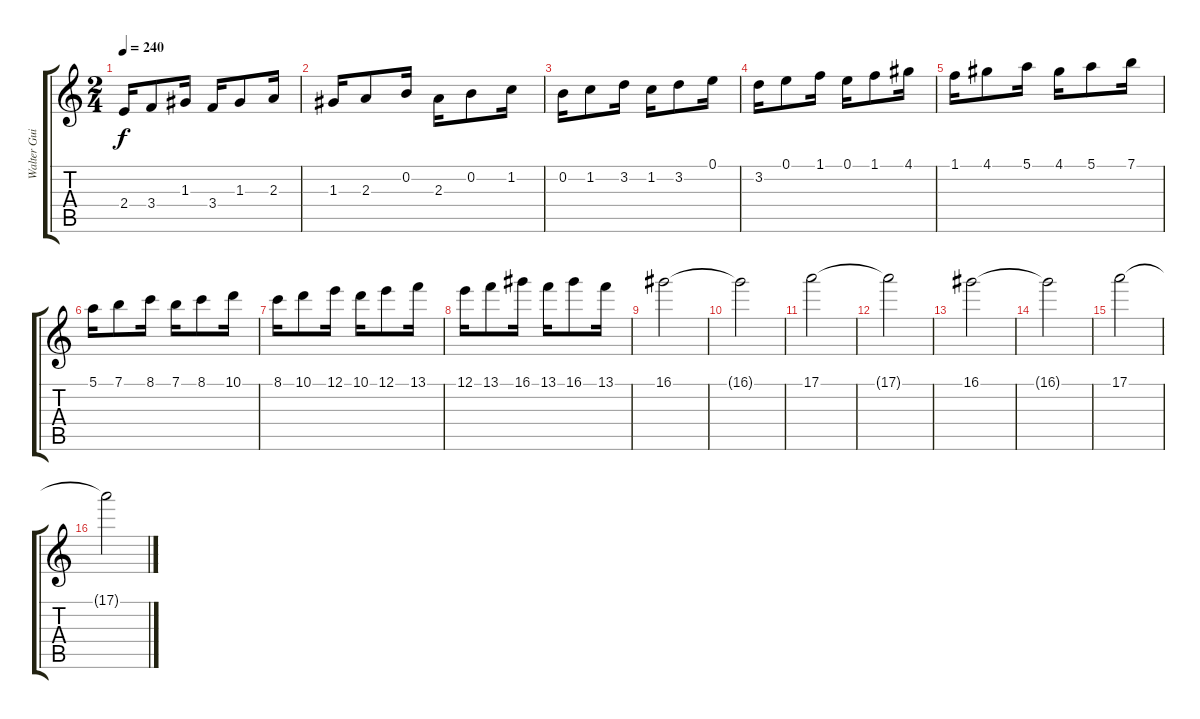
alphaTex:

\track ("Walter Guiardino" "Walter Gui") {instrument distortionguitar}
\staff {score tabs}
\tuning (E4 B3 G3 D3 A2 E2) {hide}
\ts (2 4)
\tempo 240
\clef g2
\ks c
2.4.16{dy f} 3.4.8 1.3.16 3.4.16 1.3.8 2.3.16 |
1.3.16 2.3.8 0.2.16 2.3.16 0.2.8 1.2.16 |
0.2.16 1.2.8 3.2.16 1.2.16 3.2.8 0.1.16 |
3.2.16 0.1.8 1.1.16 0.1.16 1.1.8 4.1.16 |
1.1.16 4.1.8 5.1.16 4.1.16 5.1.8 7.1.16 |
5.1.16 7.1.8 8.1.16 7.1.16 8.1.8 10.1.16 |
8.1.16 10.1.8 12.1.16 10.1.16 12.1.8 13.1.16 |
12.1.16 13.1.8 16.1.16 13.1.16 16.1.8 13.1.16 |
16.1.2 |
16.1{t}.2 |
17.1.2 |
17.1{t}.2 |
16.1.2 |
16.1{t}.2 |
17.1.2 |
17.1{t}.2
